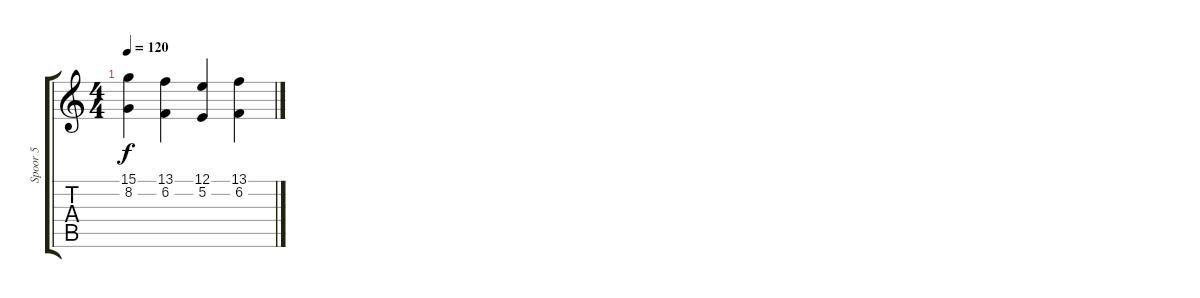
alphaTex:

\track ("Spoor 5" "Spoor 5") {instrument lead2sawtooth}
\staff {score tabs}
\tuning (E4 B3 G3 D3 A2 E2) {hide}
\ts (4 4)
\tempo 120
\clef g2
\ks c
(15.1 8.2).4{dy f} (13.1 6.2).4 (12.1 5.2).4 (13.1 6.2).4
